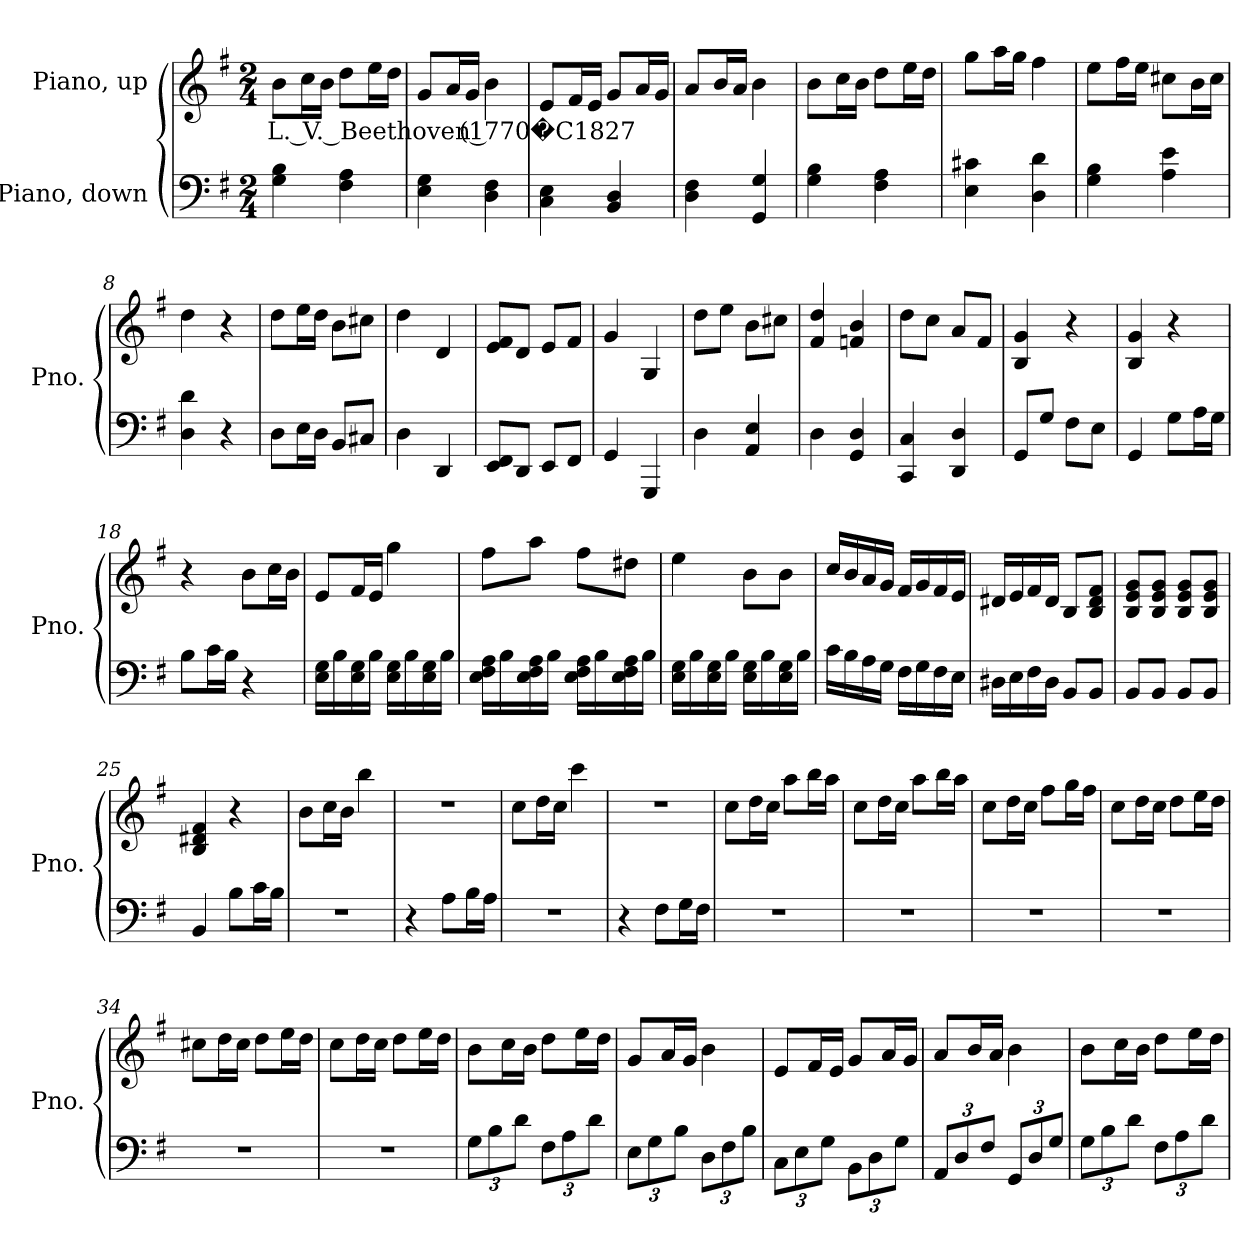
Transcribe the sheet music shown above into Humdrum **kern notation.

**kern	**kern	**text
*part2	*part1	*part1
*staff2	*staff1	*staff1
*I"Piano, down	*I"Piano, up	*
*I'Pno.	*I'Pno.	*
*clefF4	*clefG2	*
*k[f#]	*k[f#]	*
*M2/4	*M2/4	*
*MM138	*MM138	*
=1	=1	=1
!	!	!LO:LY:b
4G\ 4B\	8b\L	L. V. Beethoven (1770�C1827
.	16cc\L	.
.	16b\JJ	.
4F#\ 4A\	8dd\L	.
.	16ee\L	.
.	16dd\JJ	.
=2	=2	=2
4E\ 4G\	8g/L	.
.	16a/L	.
.	16g/JJ	.
4D\ 4F#\	4b\	.
=3	=3	=3
4C\ 4E\	8e/L	.
.	16f#/L	.
.	16e/JJ	.
4BB/ 4D/	8g/L	.
.	16a/L	.
.	16g/JJ	.
=4	=4	=4
4D\ 4F#\	8a/L	.
.	16b/L	.
.	16a/JJ	.
4GG/ 4G/	4b\	.
!!LO:LB:g=z
=5	=5	=5
4G\ 4B\	8b\L	.
.	16cc\L	.
.	16b\JJ	.
4F#\ 4A\	8dd\L	.
.	16ee\L	.
.	16dd\JJ	.
=6	=6	=6
4E\ 4c#X\	8gg\L	.
.	16aa\L	.
.	16gg\JJ	.
4D\ 4d\	4ff#\	.
=7	=7	=7
4G\ 4B\	8ee\L	.
.	16ff#\L	.
.	16ee\JJ	.
4A\ 4e\	8cc#X\L	.
.	16b\L	.
.	16cc#\JJ	.
=8	=8	=8
4D\ 4d\	4dd\	.
4r	4r	.
=9	=9	=9
8D\L	8dd\L	.
16E\L	16ee\L	.
16D\JJ	16dd\JJ	.
8BB/L	8b\L	.
8C#X/J	8cc#X\J	.
=10	=10	=10
4D\	4dd\	.
4DD/	4d/	.
=11	=11	=11
8EE/ 8FF#/L	8e/ 8f#/L	.
8DD/J	8d/J	.
8EE/L	8e/L	.
8FF#/J	8f#/J	.
=12	=12	=12
4GG/	4g/	.
4GGG/	4G/	.
!!LO:LB:g=z
=13	=13	=13
4D\	8dd\L	.
.	8ee\J	.
4AA/ 4E/	8b\L	.
.	8cc#X\J	.
=14	=14	=14
4D\	4f#/ 4dd/	.
4GG/ 4D/	4fn/ 4b/	.
=15	=15	=15
4CC/ 4C/	8dd\L	.
.	8cc\J	.
4DD/ 4D/	8a/L	.
.	8f#/J	.
=16	=16	=16
8GG/L	4B/ 4g/	.
8G/J	.	.
8F#\L	4r	.
8E\J	.	.
=17	=17	=17
4GG/	4B/ 4g/	.
8G\L	4r	.
16A\L	.	.
16G\JJ	.	.
=18	=18	=18
8B\L	4r	.
16c\L	.	.
16B\JJ	.	.
4r	8b\L	.
.	16cc\L	.
.	16b\JJ	.
=19	=19	=19
16E\ 16G\LL	8e/L	.
16B\	.	.
16E\ 16G\	16f#/L	.
16B\JJ	16e/JJ	.
16E\ 16G\LL	4gg\	.
16B\	.	.
16E\ 16G\	.	.
16B\JJ	.	.
!!LO:LB:g=z
=20	=20	=20
16E\ 16F#\ 16A\LL	8ff#\L	.
16B\	.	.
16E\ 16F#\ 16A\	8aa\J	.
16B\JJ	.	.
16E\ 16F#\ 16A\LL	8ff#\L	.
16B\	.	.
16E\ 16F#\ 16A\	8dd#X\J	.
16B\JJ	.	.
=21	=21	=21
16E\ 16G\LL	4ee\	.
16B\	.	.
16E\ 16G\	.	.
16B\JJ	.	.
16E\ 16G\LL	8b\L	.
16B\	.	.
16E\ 16G\	8b\J	.
16B\JJ	.	.
=22	=22	=22
16c\LL	16cc/LL	.
16B\	16b/	.
16A\	16a/	.
16G\JJ	16g/JJ	.
16F#\LL	16f#/LL	.
16G\	16g/	.
16F#\	16f#/	.
16E\JJ	16e/JJ	.
=23	=23	=23
16D#X\LL	16d#X/LL	.
16E\	16e/	.
16F#\	16f#/	.
16D#\JJ	16d#/JJ	.
8BB/L	8B/L	.
8BB/J	8B/ 8d#/ 8f#/J	.
=24	=24	=24
8BB/L	8B/ 8e/ 8g/L	.
8BB/J	8B/ 8e/ 8g/J	.
8BB/L	8B/ 8e/ 8g/L	.
8BB/J	8B/ 8e/ 8g/J	.
!!LO:LB:g=z
=25	=25	=25
4BB/	4B/ 4d#X/ 4f#/	.
8B\L	4r	.
16c\L	.	.
16B\JJ	.	.
=26	=26	=26
2r	8b\L	.
.	16cc\L	.
.	16b\JJ	.
.	4bb\	.
=27	=27	=27
4r	2r	.
8A\L	.	.
16B\L	.	.
16A\JJ	.	.
=28	=28	=28
2r	8cc\L	.
.	16dd\L	.
.	16cc\JJ	.
.	4ccc\	.
=29	=29	=29
4r	2r	.
8F#\L	.	.
16G\L	.	.
16F#\JJ	.	.
=30	=30	=30
2r	8cc\L	.
.	16dd\L	.
.	16cc\JJ	.
.	8aa\L	.
.	16bb\L	.
.	16aa\JJ	.
=31	=31	=31
2r	8cc\L	.
.	16dd\L	.
.	16cc\JJ	.
.	8aa\L	.
.	16bb\L	.
.	16aa\JJ	.
!!LO:LB:g=z
=32	=32	=32
2r	8cc\L	.
.	16dd\L	.
.	16cc\JJ	.
.	8ff#\L	.
.	16gg\L	.
.	16ff#\JJ	.
=33	=33	=33
2r	8cc\L	.
.	16dd\L	.
.	16cc\JJ	.
.	8dd\L	.
.	16ee\L	.
.	16dd\JJ	.
=34	=34	=34
2r	8cc#X\L	.
.	16dd\L	.
.	16cc#\JJ	.
.	8dd\L	.
.	16ee\L	.
.	16dd\JJ	.
=35	=35	=35
2r	8cc\L	.
.	16dd\L	.
.	16cc\JJ	.
.	8dd\L	.
.	16ee\L	.
.	16dd\JJ	.
=36	=36	=36
*Xbrackettup	*	*
12G\L	8b\L	.
12B\	.	.
.	16cc\L	.
12d\J	.	.
.	16b\JJ	.
12F#\L	8dd\L	.
12A\	.	.
.	16ee\L	.
12d\J	.	.
.	16dd\JJ	.
=37	=37	=37
12E\L	8g/L	.
12G\	.	.
.	16a/L	.
12B\J	.	.
.	16g/JJ	.
12D\L	4b\	.
12F#\	.	.
12B\J	.	.
!!LO:PB:g=z
=38	=38	=38
12C\L	8e/L	.
12E\	.	.
.	16f#/L	.
12G\J	.	.
.	16e/JJ	.
12BB\L	8g/L	.
12D\	.	.
.	16a/L	.
12G\J	.	.
.	16g/JJ	.
=39	=39	=39
12AA/L	8a/L	.
12D/	.	.
.	16b/L	.
12F#/J	.	.
.	16a/JJ	.
12GG/L	4b\	.
12D/	.	.
12G/J	.	.
=40	=40	=40
12G\L	8b\L	.
12B\	.	.
.	16cc\L	.
12d\J	.	.
.	16b\JJ	.
12F#\L	8dd\L	.
12A\	.	.
.	16ee\L	.
12d\J	.	.
.	16dd\JJ	.
=	=	=
*-	*-	*-
